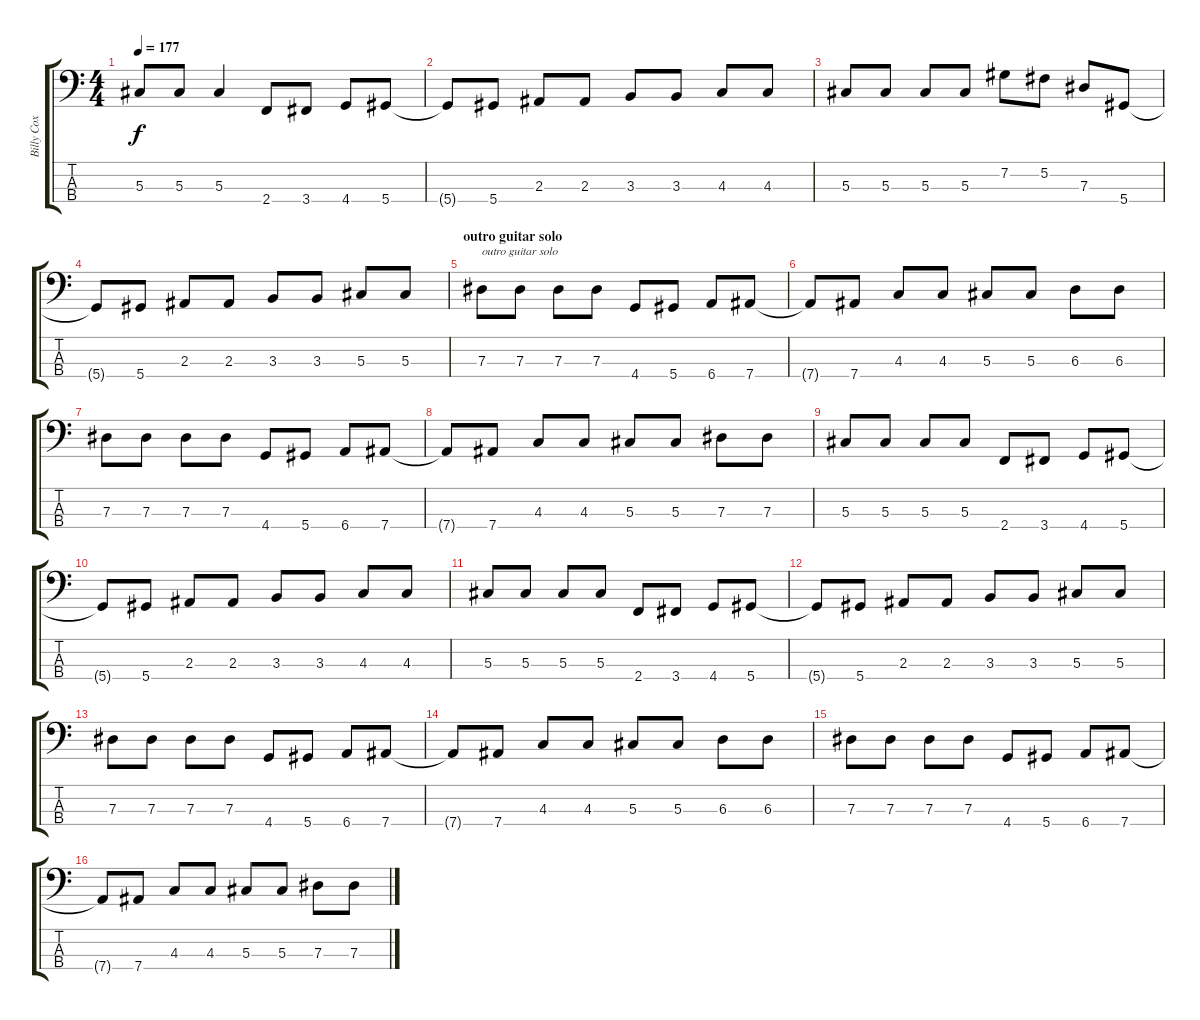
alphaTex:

\track ("Billy Cox - Bass" "Billy Cox ") {instrument electricbassfinger}
\staff {score tabs}
\tuning (Gb2 Db2 Ab1 Eb1) {hide}
\ts (4 4)
\tempo 177
\clef f4
\ks c
5.3.8{dy f} 5.3.8 5.3.4 2.4.8 3.4.8 4.4.8 5.4.8 |
5.4{t}.8 5.4.8 2.3.8 2.3.8 3.3.8 3.3.8 4.3.8 4.3.8 |
5.3.8 5.3.8 5.3.8 5.3.8 7.2.8 5.2.8 7.3.8 5.4.8 |
5.4{t}.8 5.4.8 2.3.8 2.3.8 3.3.8 3.3.8 5.3.8 5.3.8 |
\section ("" "outro guitar solo")
7.3.8{txt "outro guitar solo"} 7.3.8 7.3.8 7.3.8 4.4.8 5.4.8 6.4.8 7.4.8 |
7.4{t}.8 7.4.8 4.3.8 4.3.8 5.3.8 5.3.8 6.3.8 6.3.8 |
7.3.8 7.3.8 7.3.8 7.3.8 4.4.8 5.4.8 6.4.8 7.4.8 |
7.4{t}.8 7.4.8 4.3.8 4.3.8 5.3.8 5.3.8 7.3.8 7.3.8 |
5.3.8 5.3.8 5.3.8 5.3.8 2.4.8 3.4.8 4.4.8 5.4.8 |
5.4{t}.8 5.4.8 2.3.8 2.3.8 3.3.8 3.3.8 4.3.8 4.3.8 |
5.3.8 5.3.8 5.3.8 5.3.8 2.4.8 3.4.8 4.4.8 5.4.8 |
5.4{t}.8 5.4.8 2.3.8 2.3.8 3.3.8 3.3.8 5.3.8 5.3.8 |
7.3.8 7.3.8 7.3.8 7.3.8 4.4.8 5.4.8 6.4.8 7.4.8 |
7.4{t}.8 7.4.8 4.3.8 4.3.8 5.3.8 5.3.8 6.3.8 6.3.8 |
7.3.8 7.3.8 7.3.8 7.3.8 4.4.8 5.4.8 6.4.8 7.4.8 |
7.4{t}.8 7.4.8 4.3.8 4.3.8 5.3.8 5.3.8 7.3.8 7.3.8
